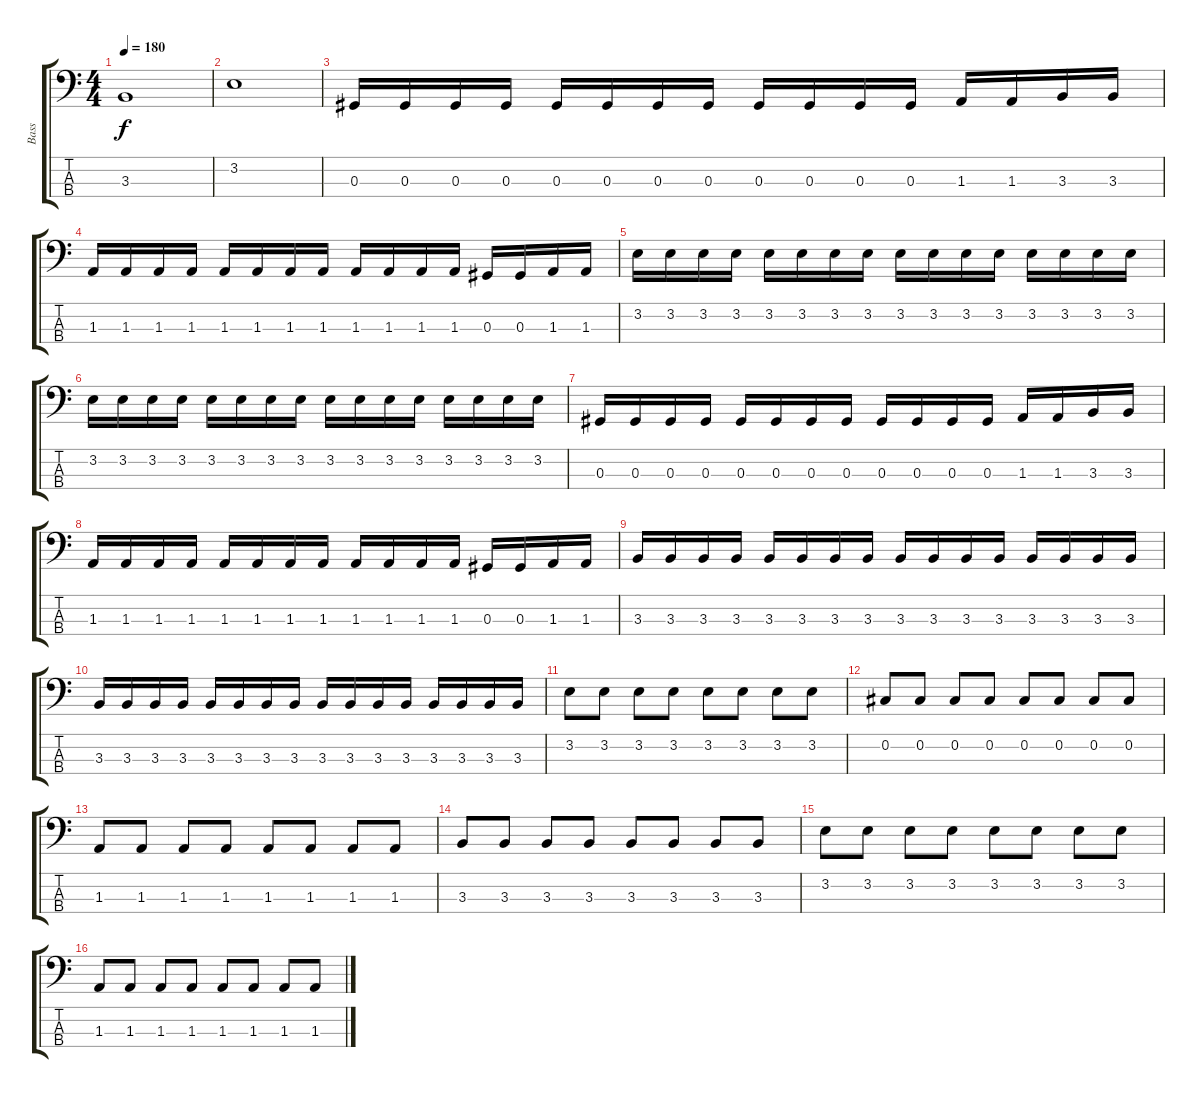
\track ("Bass" "Bass") {instrument electricbasspick}
\staff {score tabs}
\tuning (Gb2 Db2 Ab1 Eb1) {hide}
\ts (4 4)
\tempo 180
\clef f4
\ks c
3.3.1{dy f} |
3.2.1 |
0.3.16 0.3.16 0.3.16 0.3.16 0.3.16 0.3.16 0.3.16 0.3.16 0.3.16 0.3.16 0.3.16 0.3.16 1.3.16 1.3.16 3.3.16 3.3.16 |
1.3.16 1.3.16 1.3.16 1.3.16 1.3.16 1.3.16 1.3.16 1.3.16 1.3.16 1.3.16 1.3.16 1.3.16 0.3.16 0.3.16 1.3.16 1.3.16 |
3.2.16 3.2.16 3.2.16 3.2.16 3.2.16 3.2.16 3.2.16 3.2.16 3.2.16 3.2.16 3.2.16 3.2.16 3.2.16 3.2.16 3.2.16 3.2.16 |
3.2.16 3.2.16 3.2.16 3.2.16 3.2.16 3.2.16 3.2.16 3.2.16 3.2.16 3.2.16 3.2.16 3.2.16 3.2.16 3.2.16 3.2.16 3.2.16 |
0.3.16 0.3.16 0.3.16 0.3.16 0.3.16 0.3.16 0.3.16 0.3.16 0.3.16 0.3.16 0.3.16 0.3.16 1.3.16 1.3.16 3.3.16 3.3.16 |
1.3.16 1.3.16 1.3.16 1.3.16 1.3.16 1.3.16 1.3.16 1.3.16 1.3.16 1.3.16 1.3.16 1.3.16 0.3.16 0.3.16 1.3.16 1.3.16 |
3.3.16 3.3.16 3.3.16 3.3.16 3.3.16 3.3.16 3.3.16 3.3.16 3.3.16 3.3.16 3.3.16 3.3.16 3.3.16 3.3.16 3.3.16 3.3.16 |
3.3.16 3.3.16 3.3.16 3.3.16 3.3.16 3.3.16 3.3.16 3.3.16 3.3.16 3.3.16 3.3.16 3.3.16 3.3.16 3.3.16 3.3.16 3.3.16 |
3.2.8 3.2.8 3.2.8 3.2.8 3.2.8 3.2.8 3.2.8 3.2.8 |
0.2.8 0.2.8 0.2.8 0.2.8 0.2.8 0.2.8 0.2.8 0.2.8 |
1.3.8 1.3.8 1.3.8 1.3.8 1.3.8 1.3.8 1.3.8 1.3.8 |
3.3.8 3.3.8 3.3.8 3.3.8 3.3.8 3.3.8 3.3.8 3.3.8 |
3.2.8 3.2.8 3.2.8 3.2.8 3.2.8 3.2.8 3.2.8 3.2.8 |
1.3.8 1.3.8 1.3.8 1.3.8 1.3.8 1.3.8 1.3.8 1.3.8
